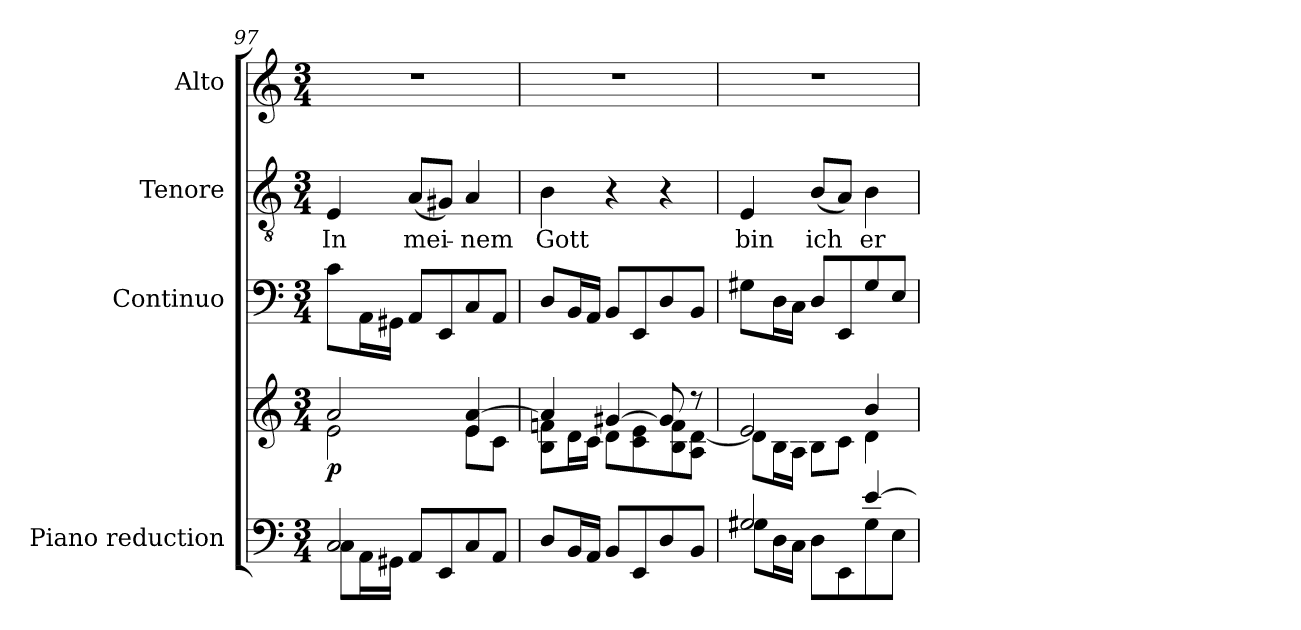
**kern	**kern	**dynam	**kern	**kern	**text	**kern
*part4	*part4	*part4	*part3	*part2	*part2	*part1
*staff5	*staff4	*staff4/5	*staff3	*staff2	*staff2	*staff1
*I"Piano reduction	*	*	*I"Continuo	*I"Tenore	*	*I"Alto
*I'Pno	*	*	*	*	*	*
*clefF4	*clefG2	*	*clefF4	*clefGv2	*	*clefG2
*k[]	*k[]	*	*k[]	*k[]	*	*k[]
*M3/4	*M3/4	*	*M3/4	*M3/4	*	*M3/4
=97	=97	=97	=97	=97	=97	=97
*^	*^	*	*	*	*	*
!	!	!	!	!LO:DY:b	!	!	!LO:LY:b	!
2C/	8C\L	2a/	2e\	p	8c\L	4E/	In	2.r
.	16AA\L	.	.	.	16AA\L	.	.	.
.	16GG#X\JJ	.	.	.	16GG#X\JJ	.	.	.
!	!	!	!	!	!	!	!LO:LY:b	!
.	8AA/L	.	.	.	8AA/L	(8A/L	mei-	.
.	8EE/	.	.	.	8EE/	8G#X/J)	.	.
!	!	!	!	!	!	!	!LO:LY:b	!
4ryy	8C/	4e/ [4a/	8e\L	.	8C/	4A/	-nem	.
.	8AA/J	.	8c\J	.	8AA/J	.	.	.
!!LO:PB:g=z
=98	=98	=98	=98	=98	=98	=98	=98	=98
!	!	!	!	!	!	!	!LO:LY:b	!
*v	*v	*	*	*	*	*	*	*
8D/L	4a/]	8B\ 8fn\L	.	8D/L	4B\	Gott	2.r
16BB/L	.	16d\L	.	16BB/L	.	.	.
16AA/JJ	.	16c\JJ	.	16AA/JJ	.	.	.
8BB/L	[4g#X/	8d\L	.	8BB/L	4r	.	.
8EE/	.	8c\ 8e\	.	8EE/	.	.	.
8D/	8g#/]	8B\ 8f\	.	8D/	4r	.	.
8BB/J	8r	8A\ [8d\J	.	8BB/J	.	.	.
=99	=99	=99	=99	=99	=99	=99	=99
*^	*	*	*	*	*	*	*
!	!	!	!	!	!	!	!LO:LY:b	!
2G#X/	8G#\L	2e/	8d\L]	.	8G#X\L	4E/	bin	2.r
.	16D\L	.	16B\L	.	16D\L	.	.	.
.	16C\JJ	.	16A\JJ	.	16C\JJ	.	.	.
!	!	!	!	!	!	!	!LO:LY:b	!
.	8D\L	.	8B\L	.	8D/L	(8B/L	ich	.
.	8EE\	.	8c\J	.	8EE/	8A/J)	.	.
!	!	!	!	!	!	!	!LO:LY:b	!
[4e/	8G#\	4b/	4d\	.	8G#/	4B\	er	.
.	8E\J	.	.	.	8E/J	.	.	.
*v	*v	*	*	*	*	*	*	*
*	*v	*v	*	*	*	*	*
=	=	=	=	=	=	=
*-	*-	*-	*-	*-	*-	*-
